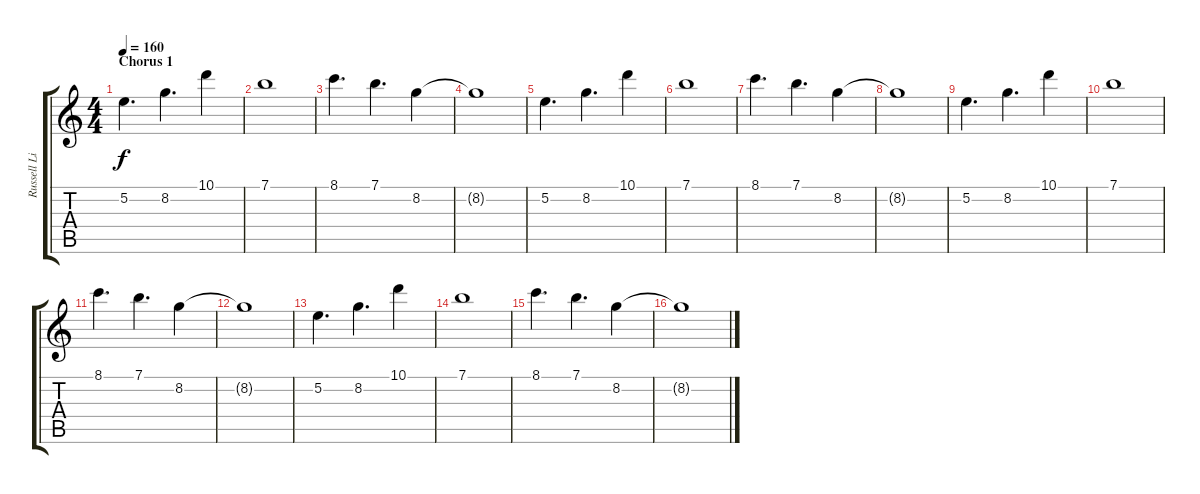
\track ("Russell Lissack" "Russell Li") {instrument overdrivenguitar}
\staff {score tabs}
\tuning (E4 B3 G3 D3 A2 E2) {hide}
\ts (4 4)
\section ("" "Chorus 1")
\tempo 160
\clef g2
\ks c
5.2.4{d dy f} 8.2.4{d} 10.1.4 |
7.1.1 |
8.1.4{d} 7.1.4{d} 8.2.4 |
8.2{t}.1 |
5.2.4{d} 8.2.4{d} 10.1.4 |
7.1.1 |
8.1.4{d} 7.1.4{d} 8.2.4 |
8.2{t}.1 |
5.2.4{d} 8.2.4{d} 10.1.4 |
7.1.1 |
8.1.4{d} 7.1.4{d} 8.2.4 |
8.2{t}.1 |
5.2.4{d} 8.2.4{d} 10.1.4 |
7.1.1 |
8.1.4{d} 7.1.4{d} 8.2.4 |
8.2{t}.1
